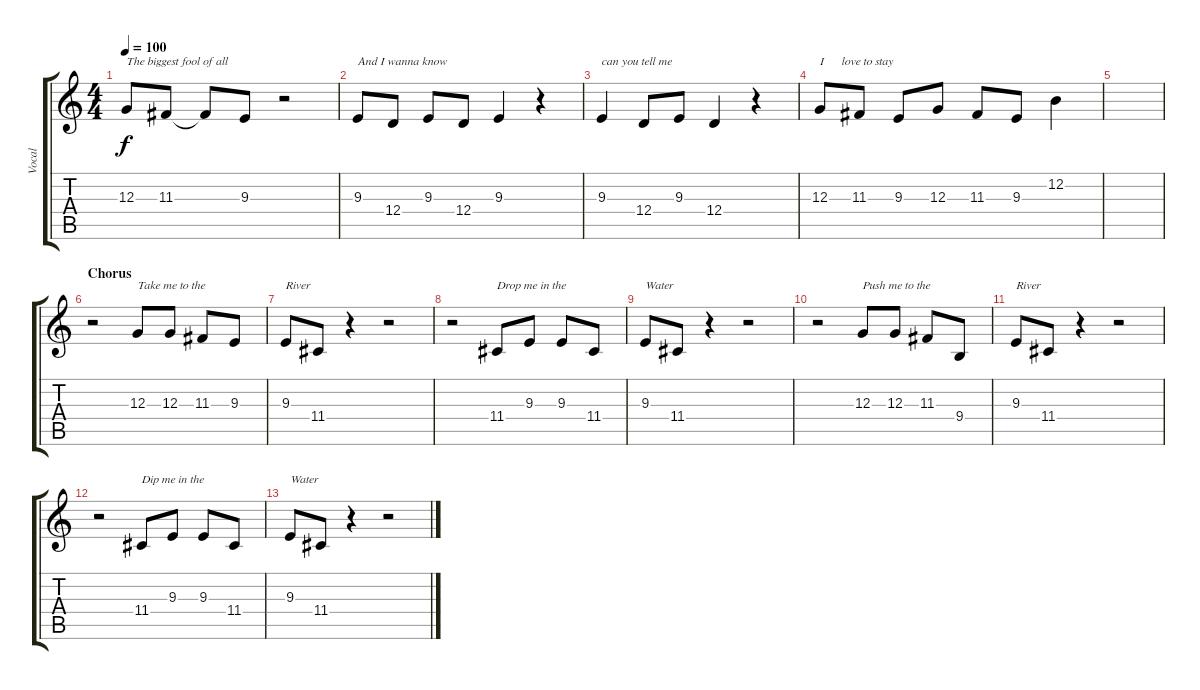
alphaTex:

\track ("Vocal" "Vocal") {instrument synthvoice}
\staff {score tabs}
\tuning (E4 B3 G3 D3 A2 E2) {hide}
\ts (4 4)
\tempo 100
\clef g2
\ks c
12.3.8{txt "The biggest fool of all" dy f} 11.3.8 11.3{t}.8 9.3.8 r.2 |
9.3.8{txt "And I wanna know"} 12.4.8 9.3.8 12.4.8 9.3.4 r.4 |
9.3.4{txt "can you tell me"} 12.4.8 9.3.8 12.4.4 r.4 |
12.3.8{txt "I      love to stay"} 11.3.8 9.3.8 12.3.8 11.3.8 9.3.8 12.2.4 |
|
\section ("" "Chorus")
r.2 12.3.8{txt "Take me to the"} 12.3.8 11.3.8 9.3.8 |
9.3.8{txt "River"} 11.4.8 r.4 r.2 |
r.2 11.4.8{txt "Drop me in the"} 9.3.8 9.3.8 11.4.8 |
9.3.8{txt "Water"} 11.4.8 r.4 r.2 |
r.2 12.3.8{txt "Push me to the"} 12.3.8 11.3.8 9.4.8 |
9.3.8{txt "River"} 11.4.8 r.4 r.2 |
r.2 11.4.8{txt "Dip me in the"} 9.3.8 9.3.8 11.4.8 |
9.3.8{txt "Water"} 11.4.8 r.4 r.2
